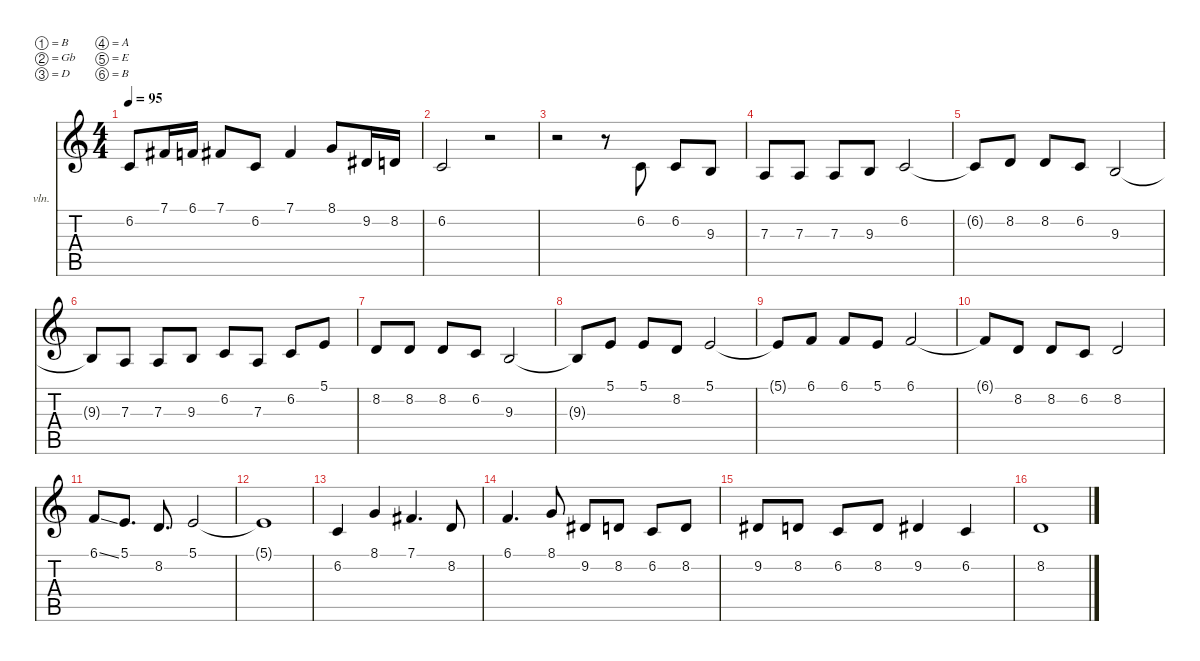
\defaultSystemsLayout 2
\hideDynamics
\bracketExtendMode nobrackets
\firstSystemTrackNameOrientation horizontal
\otherSystemsTrackNameOrientation horizontal
\track ("Vocals" "vln.") {instrument synthstrings1}
\staff {score tabs}
\tuning (B3 Gb3 D3 A2 E2 B1)
\ts (4 4)
\scale
1.03043
\tempo 95
\accidentals auto
\clef g2
\ottava regular
\simile none
\ks c
6.2.8{dy f beam Up} 7.1{acc #}.16{beam Up} 6.1.16{beam Up} 7.1{acc #}.8{beam Up} 6.2.8{beam Up} 7.1{acc #}.4{beam Up} 8.1.8{beam Up} 9.2{acc #}.16{beam Up} 8.2.16{beam Up} |
\scale
0.969568 6.2.2{beam Up} r.2{beam Up} |
\scale
1.02254 r.2{beam Down} r.8{beam Down} 6.2.8{beam Up} 6.2.8{beam Up} 9.3.8{beam Up} |
\scale
0.977463 7.3.8{beam Up} 7.3.8{beam Up} 7.3.8{beam Up} 9.3.8{beam Up} 6.2.2{beam Up} |
\scale
1.03043 6.2{t}.8{beam Up} 8.2.8{beam Up} 8.2.8{beam Up} 6.2.8{beam Up} 9.3.2{beam Up} |
\scale
0.969568 9.3{t}.8{beam Up} 7.3.8{beam Up} 7.3.8{beam Up} 9.3.8{beam Up} 6.2.8{beam Up} 7.3.8{beam Up} 6.2.8{beam Up} 5.1.8{beam Up} |
\scale
1.03043 8.2.8{beam Up} 8.2.8{beam Up} 8.2.8{beam Up} 6.2.8{beam Up} 9.3.2{beam Up} |
\scale
0.969568 9.3{t}.8{beam Up} 5.1.8{beam Up} 5.1.8{beam Up} 8.2.8{beam Up} 5.1.2{beam Up} |
\scale
1.03043 5.1{t}.8{beam Up} 6.1.8{beam Up} 6.1.8{beam Up} 5.1.8{beam Up} 6.1.2{beam Up} |
\scale
0.969568 6.1{t}.8{beam Up} 8.2.8{beam Up} 8.2.8{beam Up} 6.2.8{beam Up} 8.2.2{beam Up} |
\scale
1.03043 6.1{ss}.8{beam Up} 5.1.8{d beam Up} 8.2.8{d beam Up} 5.1.2{beam Up} |
\scale
0.969568 5.1{t}.1{beam Up} |
\scale
1.03043 6.2.4{beam Up} 8.1.4{beam Up} 7.1{acc #}.4{d beam Up} 8.2.8{beam Up} |
\scale
0.969568 6.1.4{d beam Up} 8.1.8{beam Up} 9.2{acc #}.8{beam Up} 8.2.8{beam Up} 6.2.8{beam Up} 8.2.8{beam Up} |
\scale
1.02122 9.2{acc #}.8{beam Up} 8.2.8{beam Up} 6.2.8{beam Up} 8.2.8{beam Up} 9.2{acc #}.4{beam Up} 6.2.4{beam Up} |
\scale
0.978779 8.2.1{beam Up}
